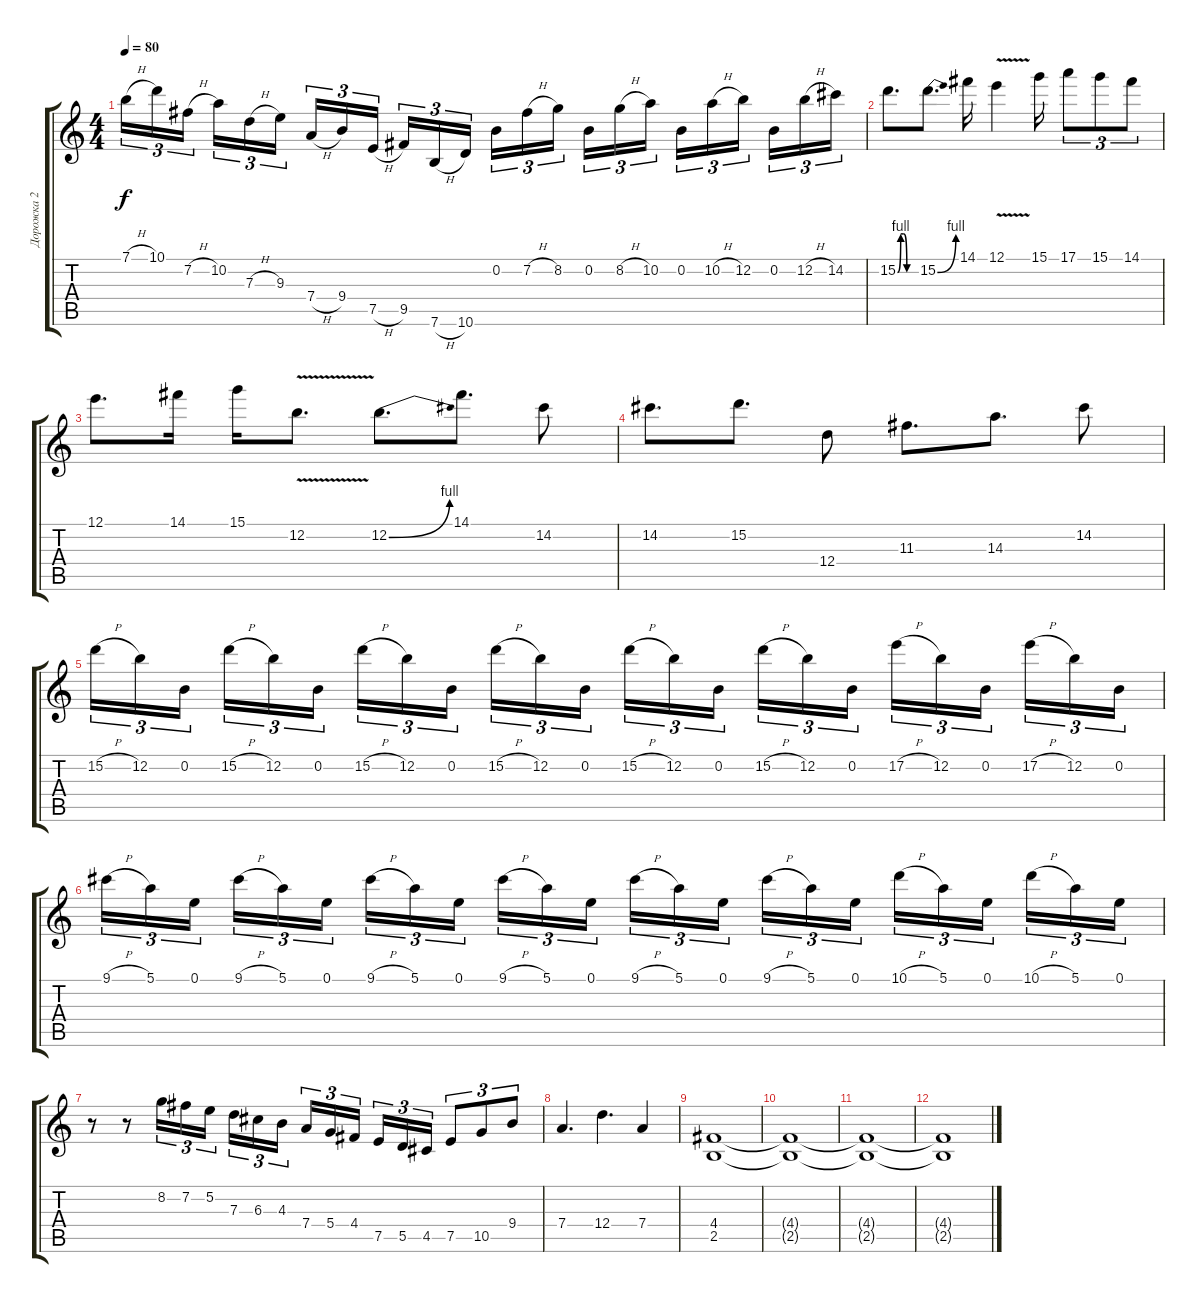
\track ("Дорожка 2" "Дорожка 2") {instrument electricguitarjazz}
\staff {score tabs}
\tuning (E4 B3 G3 D3 A2 E2) {hide}
\ts (4 4)
\tempo 80
\clef g2
\ks c
7.1{h}.16{tu (3 2) dy f} 10.1.16{tu (3 2)} 7.2{h}.16{tu (3 2) beam splitsecondary} 10.2.16{tu (3 2)} 7.3{h}.16{tu (3 2)} 9.3.16{tu (3 2)} 7.4{h}.16{tu (3 2)} 9.4.16{tu (3 2)} 7.5{h}.16{tu (3 2) beam splitsecondary} 9.5.16{tu (3 2)} 7.6{h}.16{tu (3 2)} 10.6.16{tu (3 2)} 0.2.16{tu (3 2)} 7.2{h}.16{tu (3 2)} 8.2.16{tu (3 2) beam splitsecondary} 0.2.16{tu (3 2)} 8.2{h}.16{tu (3 2)} 10.2.16{tu (3 2)} 0.2.16{tu (3 2)} 10.2{h}.16{tu (3 2)} 12.2.16{tu (3 2) beam splitsecondary} 0.2.16{tu (3 2)} 12.2{h}.16{tu (3 2)} 14.2.16{tu (3 2)} |
15.2{be (custom 0 0 10 4 20 4 30 0 60 0)}.8{d} 15.2{be (bend 0 0 60 4)}.8{d} 14.1.16 12.1{v}.4 15.1.16 17.1.8{tu (3 2)} 15.1.8{tu (3 2)} 14.1.8{tu (3 2)} |
12.1.8{d} 14.1.16 15.1.16 12.2{v}.8{d} 12.2{be (bend 0 0 60 4)}.8{d} 14.1.8{d} 14.2.8 |
14.2.8{d} 15.2.8{d} 12.4.8 11.3.8{d} 14.3.8{d} 14.2.8 |
15.2{h}.16{tu (3 2)} 12.2.16{tu (3 2)} 0.2.16{tu (3 2) beam splitsecondary} 15.2{h}.16{tu (3 2)} 12.2.16{tu (3 2)} 0.2.16{tu (3 2)} 15.2{h}.16{tu (3 2)} 12.2.16{tu (3 2)} 0.2.16{tu (3 2) beam splitsecondary} 15.2{h}.16{tu (3 2)} 12.2.16{tu (3 2)} 0.2.16{tu (3 2)} 15.2{h}.16{tu (3 2)} 12.2.16{tu (3 2)} 0.2.16{tu (3 2) beam splitsecondary} 15.2{h}.16{tu (3 2)} 12.2.16{tu (3 2)} 0.2.16{tu (3 2)} 17.2{h}.16{tu (3 2)} 12.2.16{tu (3 2)} 0.2.16{tu (3 2) beam splitsecondary} 17.2{h}.16{tu (3 2)} 12.2.16{tu (3 2)} 0.2.16{tu (3 2)} |
9.1{h}.16{tu (3 2)} 5.1.16{tu (3 2)} 0.1.16{tu (3 2) beam splitsecondary} 9.1{h}.16{tu (3 2)} 5.1.16{tu (3 2)} 0.1.16{tu (3 2)} 9.1{h}.16{tu (3 2)} 5.1.16{tu (3 2)} 0.1.16{tu (3 2) beam splitsecondary} 9.1{h}.16{tu (3 2)} 5.1.16{tu (3 2)} 0.1.16{tu (3 2)} 9.1{h}.16{tu (3 2)} 5.1.16{tu (3 2)} 0.1.16{tu (3 2) beam splitsecondary} 9.1{h}.16{tu (3 2)} 5.1.16{tu (3 2)} 0.1.16{tu (3 2)} 10.1{h}.16{tu (3 2)} 5.1.16{tu (3 2)} 0.1.16{tu (3 2) beam splitsecondary} 10.1{h}.16{tu (3 2)} 5.1.16{tu (3 2)} 0.1.16{tu (3 2)} |
r.8 r.8 8.2.16{tu (3 2)} 7.2.16{tu (3 2)} 5.2.16{tu (3 2) beam splitsecondary} 7.3.16{tu (3 2)} 6.3.16{tu (3 2)} 4.3.16{tu (3 2)} 7.4.16{tu (3 2)} 5.4.16{tu (3 2)} 4.4.16{tu (3 2) beam splitsecondary} 7.5.16{tu (3 2)} 5.5.16{tu (3 2)} 4.5.16{tu (3 2)} 7.5.8{tu (3 2)} 10.5.8{tu (3 2)} 9.4.8{tu (3 2)} |
7.4.4{d} 12.4.4{d} 7.4.4 |
(4.4 2.5).1{volume 0} |
(4.4{t} 2.5{t}).1 |
(4.4{t} 2.5{t}).1 |
(4.4{t} 2.5{t}).1
